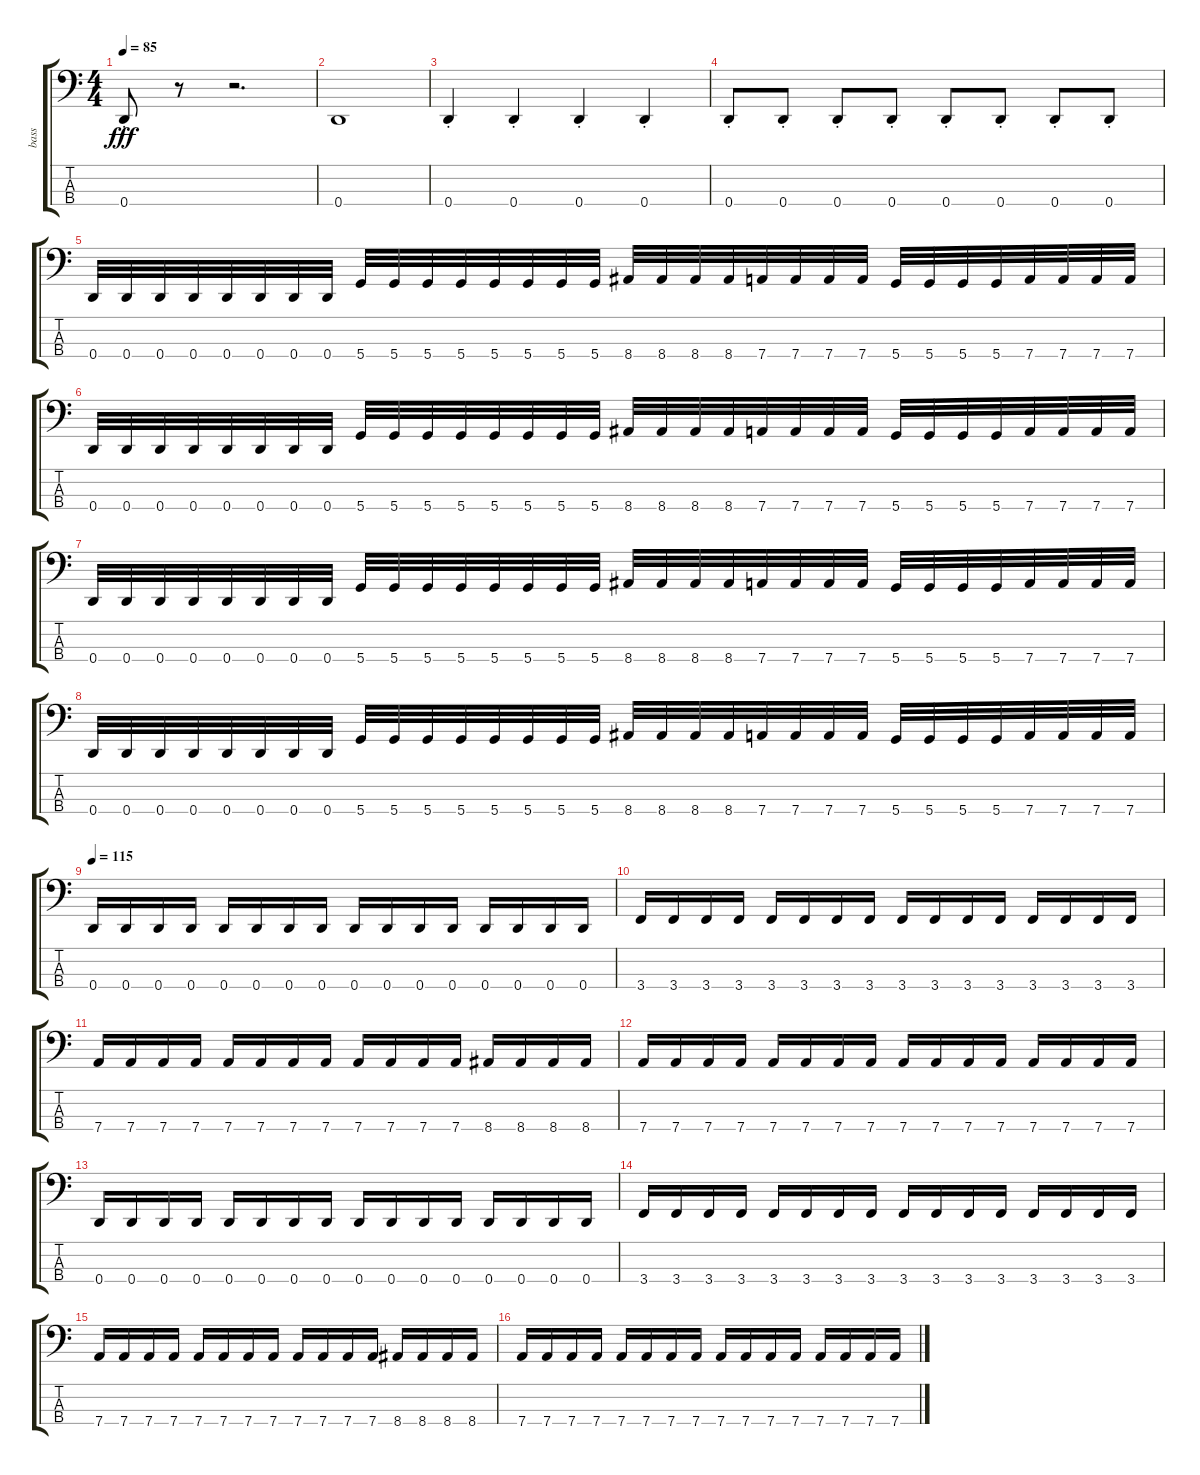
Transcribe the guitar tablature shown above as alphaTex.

\track ("bass" "bass") {instrument electricbassfinger}
\staff {score tabs}
\tuning (F2 C2 G1 D1) {hide}
\ts (4 4)
\tempo 85
\clef f4
\ks c
0.4{st}.8{dy fff} r.8 r.2{d} |
0.4.1 |
0.4{st}.4 0.4{st}.4 0.4{st}.4 0.4{st}.4 |
0.4{st}.8 0.4{st}.8 0.4{st}.8 0.4{st}.8 0.4{st}.8 0.4{st}.8 0.4{st}.8 0.4{st}.8 |
0.4.32 0.4.32 0.4.32 0.4.32 0.4.32 0.4.32 0.4.32 0.4.32 5.4.32 5.4.32 5.4.32 5.4.32 5.4.32 5.4.32 5.4.32 5.4.32 8.4.32 8.4.32 8.4.32 8.4.32 7.4.32 7.4.32 7.4.32 7.4.32 5.4.32 5.4.32 5.4.32 5.4.32 7.4.32 7.4.32 7.4.32 7.4.32 |
0.4.32 0.4.32 0.4.32 0.4.32 0.4.32 0.4.32 0.4.32 0.4.32 5.4.32 5.4.32 5.4.32 5.4.32 5.4.32 5.4.32 5.4.32 5.4.32 8.4.32 8.4.32 8.4.32 8.4.32 7.4.32 7.4.32 7.4.32 7.4.32 5.4.32 5.4.32 5.4.32 5.4.32 7.4.32 7.4.32 7.4.32 7.4.32 |
0.4.32 0.4.32 0.4.32 0.4.32 0.4.32 0.4.32 0.4.32 0.4.32 5.4.32 5.4.32 5.4.32 5.4.32 5.4.32 5.4.32 5.4.32 5.4.32 8.4.32 8.4.32 8.4.32 8.4.32 7.4.32 7.4.32 7.4.32 7.4.32 5.4.32 5.4.32 5.4.32 5.4.32 7.4.32 7.4.32 7.4.32 7.4.32 |
0.4.32 0.4.32 0.4.32 0.4.32 0.4.32 0.4.32 0.4.32 0.4.32 5.4.32 5.4.32 5.4.32 5.4.32 5.4.32 5.4.32 5.4.32 5.4.32 8.4.32 8.4.32 8.4.32 8.4.32 7.4.32 7.4.32 7.4.32 7.4.32 5.4.32 5.4.32 5.4.32 5.4.32 7.4.32 7.4.32 7.4.32 7.4.32 |
\tempo 115
0.4.16 0.4.16 0.4.16 0.4.16 0.4.16 0.4.16 0.4.16 0.4.16 0.4.16 0.4.16 0.4.16 0.4.16 0.4.16 0.4.16 0.4.16 0.4.16 |
3.4.16 3.4.16 3.4.16 3.4.16 3.4.16 3.4.16 3.4.16 3.4.16 3.4.16 3.4.16 3.4.16 3.4.16 3.4.16 3.4.16 3.4.16 3.4.16 |
7.4.16 7.4.16 7.4.16 7.4.16 7.4.16 7.4.16 7.4.16 7.4.16 7.4.16 7.4.16 7.4.16 7.4.16 8.4.16 8.4.16 8.4.16 8.4.16 |
7.4.16 7.4.16 7.4.16 7.4.16 7.4.16 7.4.16 7.4.16 7.4.16 7.4.16 7.4.16 7.4.16 7.4.16 7.4.16 7.4.16 7.4.16 7.4.16 |
0.4.16 0.4.16 0.4.16 0.4.16 0.4.16 0.4.16 0.4.16 0.4.16 0.4.16 0.4.16 0.4.16 0.4.16 0.4.16 0.4.16 0.4.16 0.4.16 |
3.4.16 3.4.16 3.4.16 3.4.16 3.4.16 3.4.16 3.4.16 3.4.16 3.4.16 3.4.16 3.4.16 3.4.16 3.4.16 3.4.16 3.4.16 3.4.16 |
7.4.16 7.4.16 7.4.16 7.4.16 7.4.16 7.4.16 7.4.16 7.4.16 7.4.16 7.4.16 7.4.16 7.4.16 8.4.16 8.4.16 8.4.16 8.4.16 |
7.4.16 7.4.16 7.4.16 7.4.16 7.4.16 7.4.16 7.4.16 7.4.16 7.4.16 7.4.16 7.4.16 7.4.16 7.4.16 7.4.16 7.4.16 7.4.16
